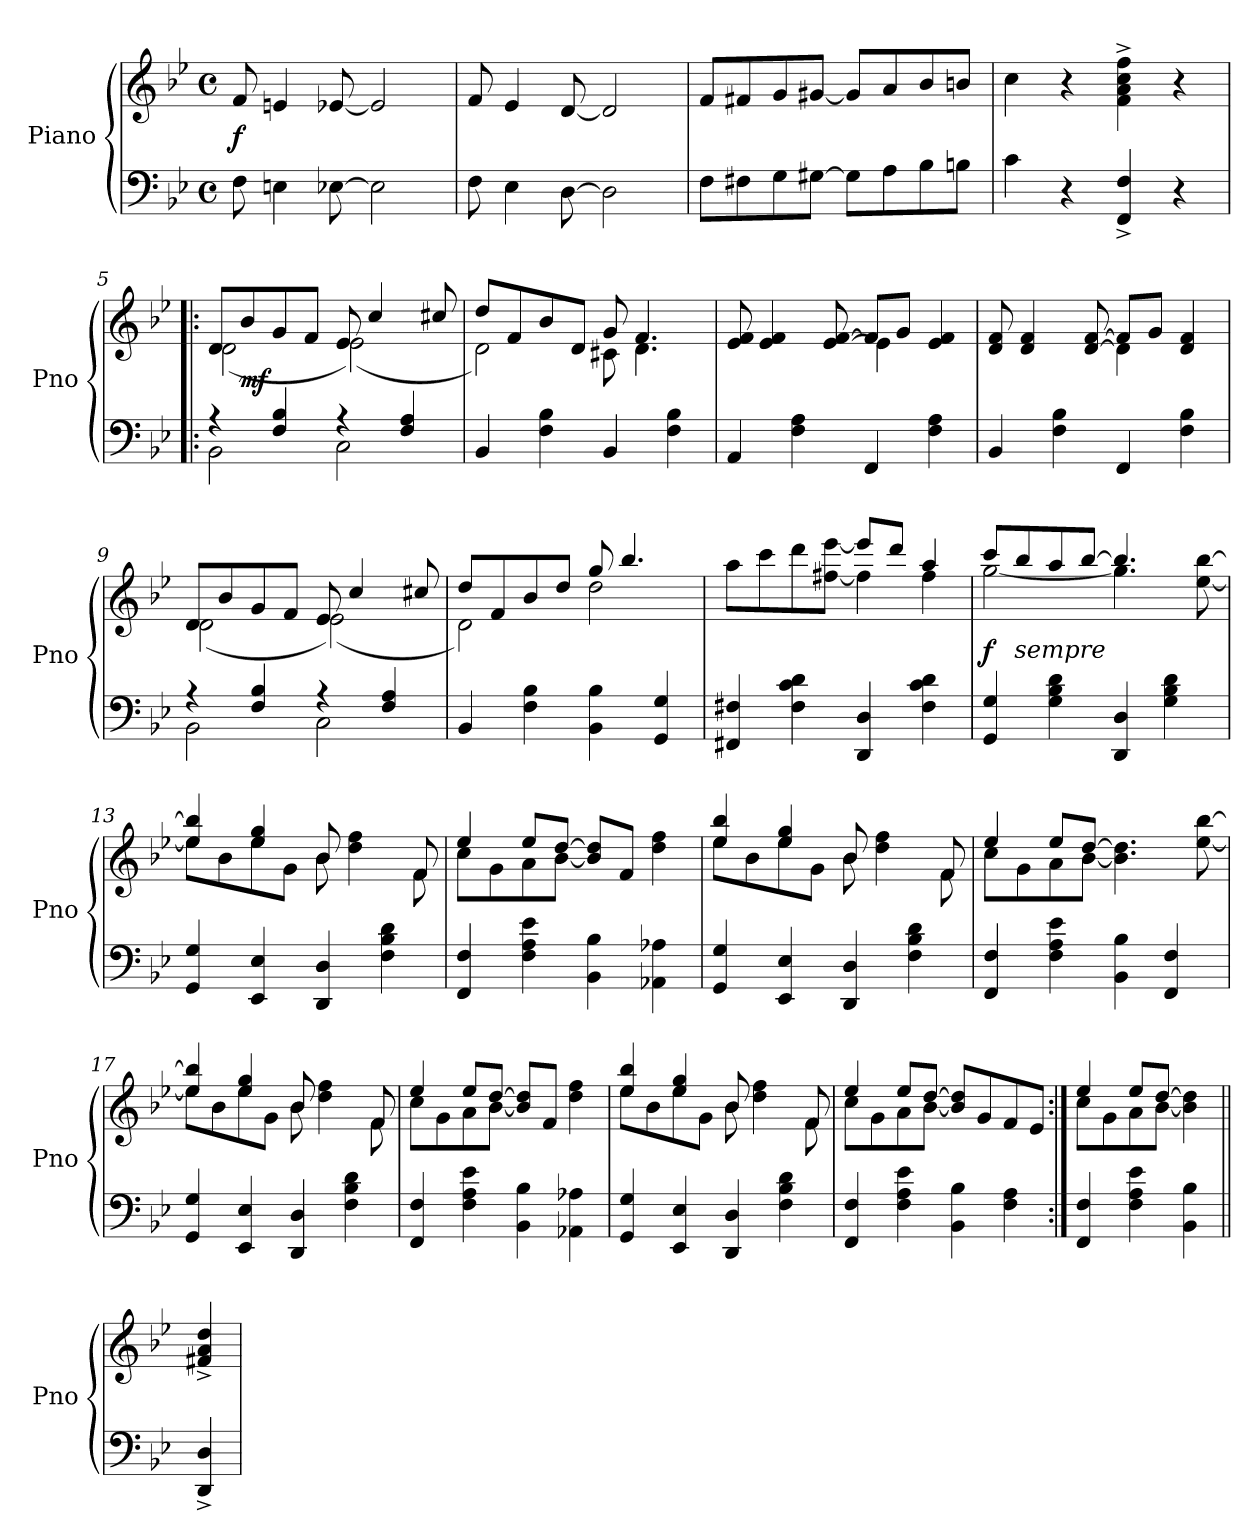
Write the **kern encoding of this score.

**kern	**kern	**dynam
*part1	*part1	*part1
*staff2	*staff1	*staff1/2
*I"Piano	*	*
*I'Pno	*	*
*clefF4	*clefG2	*
*k[b-e-]	*k[b-e-]	*
*M4/4	*M4/4	*
*met(c)	*met(c)	*
*MM112	*MM112	*
=1	=1	=1
8F	8f	f
4En	4en	.
[8E-X	[8e-X	.
2E-]	2e-]	.
=2	=2	=2
8F	8f	.
4E-	4e-	.
[8D	[8d	.
2D]	2d]	.
=3	=3	=3
8FL	8fL	.
8F#X	8f#X	.
8G	8g	.
[8G#XJ	[8g#XJ	.
8G#L]	8g#L]	.
8A	8a	.
8B-	8b-	.
8BnJ	8bnJ	.
=4	=4	=4
4c	4cc	.
4r	4r	.
4FF^> 4F^>	4f^ 4a^ 4cc^ 4ff^	.
4r	4r	.
=5!|:	=5!|:	=5!|:
*^	*^	*
4r	2BB-	8dL	(2d	.
.	.	8b-	.	mf
4F 4B-	.	8g	.	.
.	.	8fJ	.	.
4r	2C	8e-	(2e-)	.
.	.	4cc	.	.
4F 4A	.	.	.	.
.	.	8cc#X	.	.
*v	*v	*	*	*
=6	=6	=6	=6
4BB-	8ddL	2d)	.
.	8f	.	.
4F 4B-	8b-	.	.
.	8dJ	.	.
4BB-	8g	8c#X	.
.	4.f	4.d	.
4F 4B-	.	.	.
=7	=7	=7	=7
4AA	8e- 8f	4ryy	.
.	4e- 4f	.	.
4F 4A	.	4ryy	.
.	[8e- [8f	.	.
4FF	8fL]	4e-]	.
.	8gJ	.	.
4F 4A	4e- 4f	4ryy	.
=8	=8	=8	=8
4BB-	8d 8f	4ryy	.
.	4d 4f	.	.
4F 4B-	.	4ryy	.
.	[8d [8f	.	.
4FF	8fL]	4d]	.
.	8gJ	.	.
4F 4B-	4d 4f	4ryy	.
=9	=9	=9	=9
*^	*	*	*
4rA	2BB-	8dL	(2d	.
.	.	8b-	.	.
4F 4B-	.	8g	.	.
.	.	8fJ	.	.
4rA	2C	8e-	(2e-)	.
.	.	4cc	.	.
4F 4A	.	.	.	.
.	.	8cc#X	.	.
*v	*v	*	*	*
=10	=10	=10	=10
4BB-	8ddL	2d)	.
.	8f	.	.
4F 4B-	8b-	.	.
.	8ddJ	.	.
4BB- 4B-	8gg	2dd	.
.	4.bb-	.	.
4GG 4G	.	.	.
=11	=11	=11	=11
4FF#X 4F#X	4ryy	8aaL	.
.	.	8ccc	.
4F# 4c 4d	4ryy	8ddd	.
.	.	[8ff#X [>8eee-J	.
4DD 4D	8eee-L]	4ff#]	.
.	8dddJ	.	.
4F# 4c 4d	4aa	4ff#	.
=12	=12	=12	=12
!	!	!	!LO:DY:t=%s sempre
4GG 4G	8cccL	[2gg	f
.	8bb-	.	.
4G 4B- 4d	8aa	.	.
.	[8bb-J	.	.
4DD 4D	4.bb-]	4.gg]	.
4G 4B- 4d	.	.	.
.	8ryy	[8ee- [8bb-	.
=13	=13	=13	=13
4GG 4G	4ee-] 4bb-]	8ee-L	.
.	.	8b-	.
4EE- 4E-	4ee- 4gg	8ee-	.
.	.	8gJ	.
4DD 4D	8b-	8b-	.
.	4ryy	4dd 4ff	.
4F 4B- 4d	.	.	.
.	8f	8f	.
=14	=14	=14	=14
4FF 4F	4ee-	8ccL	.
.	.	8g	.
4F 4A 4e-	8ee-L	8a	.
.	[8ddJ	[8b-J	.
4BB- 4B-	8b-] 8dd]L	4ryy	.
.	8fJ	.	.
4AA-X 4A-X	4ryy	4dd 4ff	.
=15	=15	=15	=15
4GG 4G	4ee- 4bb-	8ee-L	.
.	.	8b-	.
4EE- 4E-	4ee- 4gg	8ee-	.
.	.	8gJ	.
4DD 4D	8b-	8b-	.
.	4ryy	4dd 4ff	.
4F 4B- 4d	.	.	.
.	8f	8f	.
=16	=16	=16	=16
4FF 4F	4ee-	8ccL	.
.	.	8g	.
4F 4A 4e-	8ee-L	8a	.
.	[8ddJ	[8b-J	.
4BB- 4B-	4ryy	4.b-] 4.dd]	.
4FF 4F	4ryy	.	.
.	.	[8ee- [8bb-	.
=17	=17	=17	=17
4GG 4G	4ee- 4bb-]	8ee-L]	.
.	.	8b-	.
4EE- 4E-	4ee- 4gg	8ee-	.
.	.	8gJ	.
4DD 4D	8b-	8b-	.
.	4ryy	4dd 4ff	.
4F 4B- 4d	.	.	.
.	8f	8f	.
=18	=18	=18	=18
4FF 4F	4ee-	8ccL	.
.	.	8g	.
4F 4A 4e-	8ee-L	8a	.
.	[8ddJ	[8b-J	.
4BB- 4B-	8b-] 8dd]L	4ryy	.
.	8fJ	.	.
4AA-X 4A-X	4ryy	4dd 4ff	.
=19	=19	=19	=19
4GG 4G	4ee- 4bb-	8ee-L	.
.	.	8b-	.
4EE- 4E-	4ee- 4gg	8ee-	.
.	.	8gJ	.
4DD 4D	8b-	8b-	.
.	4ryy	4dd 4ff	.
4F 4B- 4d	.	.	.
.	8f	8f	.
=20	=20	=20	=20
4FF 4F	4ee-	8ccL	.
.	.	8g	.
4F 4A 4e-	8ee-L	8a	.
.	[8ddJ	[8b-J	.
4BB- 4B-	8b-] 8dd]L	4ryy	.
.	8g	.	.
4F 4A	8f	4ryy	.
.	8e-J	.	.
=21:|!	=21:|!	=21:|!	=21:|!
4FF 4F	4ee-	8ccL	.
.	.	8g	.
4F 4A 4e-	8ee-L	8a	.
.	[8ddJ	[8b-J	.
4BB- 4B-	4ryy	4b-] 4dd]	.
*	*v	*v	*
=||	=||	=||
4DD^> 4D^>	4f#X^> 4a^> 4dd^>	.
=	=	=
*-	*-	*-
